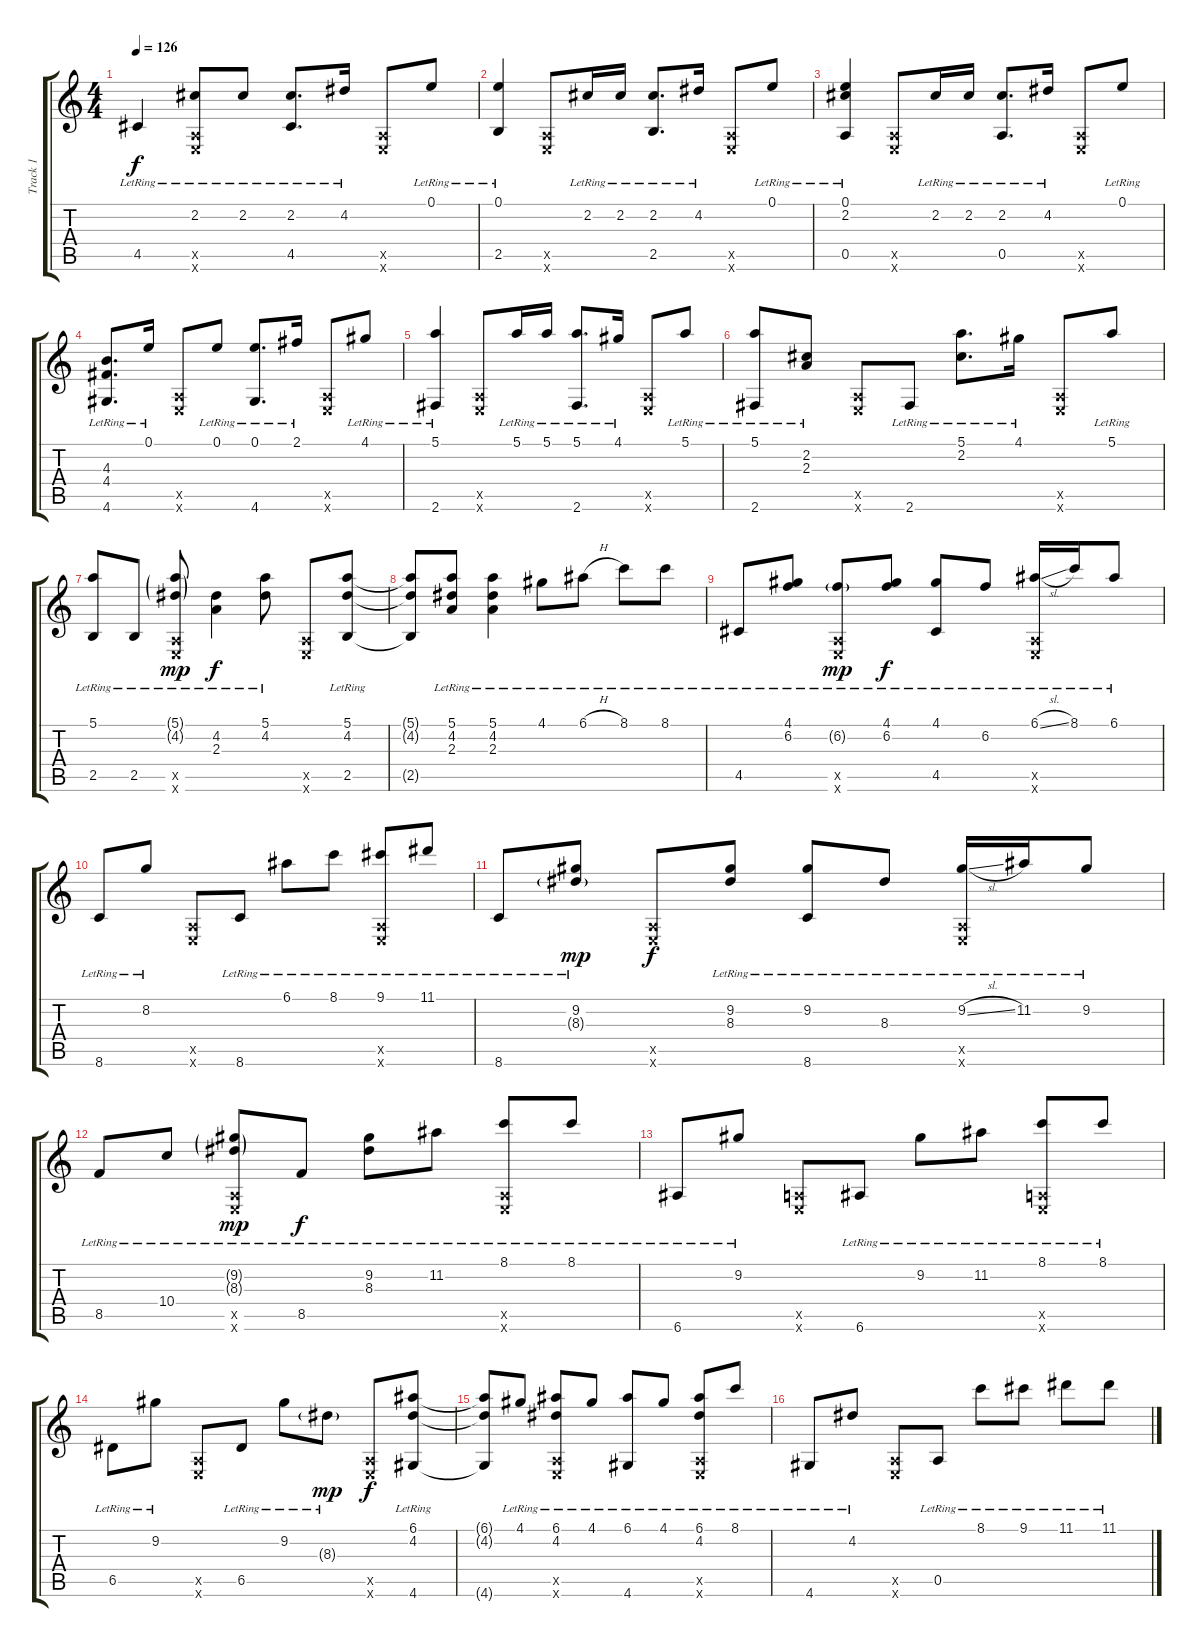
\track ("Track 1" "Track 1") {instrument acousticguitarsteel}
\staff {score tabs}
\tuning (E4 B3 G3 D3 A2 E2) {hide}
\ts (4 4)
\tempo 126
\clef g2
\ks c
4.5{lr}.4{dy f} (2.2{lr} 0.5{x} 0.6{x}).8 2.2{lr}.8 (2.2{lr} 4.5{lr}).8{d} 4.2{lr}.16 (0.5{x} 0.6{x}).8 0.1{lr}.8 |
(0.1{lr} 2.5{lr}).4 (0.5{x} 0.6{x}).8 2.2{lr}.16 2.2{lr}.16 (2.2{lr} 2.5{lr}).8{d} 4.2{lr}.16 (0.5{x} 0.6{x}).8 0.1{lr}.8 |
(0.1{lr} 2.2{lr} 0.5{lr}).4 (0.5{x} 0.6{x}).8 2.2{lr}.16 2.2{lr}.16 (2.2{lr} 0.5{lr}).8{d} 4.2{lr}.16 (0.5{x} 0.6{x}).8 0.1{lr}.8 |
(4.3{lr} 4.4{lr} 4.6{lr}).8{d} 0.1{lr}.16 (0.5{x} 0.6{x}).8 0.1{lr}.8 (0.1{lr} 4.6{lr}).8{d} 2.1{lr}.16 (0.5{x} 0.6{x}).8 4.1{lr}.8 |
(5.1{lr} 2.6{lr}).4 (0.5{x} 0.6{x}).8 5.1{lr}.16 5.1{lr}.16 (5.1{lr} 2.6{lr}).8{d} 4.1{lr}.16 (0.5{x} 0.6{x}).8 5.1{lr}.8 |
(5.1{lr} 2.6{lr}).8 (2.2{lr} 2.3{lr}).8 (0.5{x} 0.6{x}).8 2.6{lr}.8 (5.1{lr} 2.2{lr}).8{d} 4.1{lr}.16 (0.5{x} 0.6{x}).8 5.1{lr}.8 |
(5.1{lr} 2.5{lr}).8 2.5{lr}.8 (5.1{g lr} 4.2{g lr} 0.5{x} 0.6{x}).8{dy mp} (4.2{lr} 2.3{lr}).4{dy f} (5.1{lr} 4.2{lr}).8 (0.5{x} 0.6{x}).8 (5.1{lr} 4.2{lr} 2.5{lr}).8 |
(5.1{t} 4.2{t} 2.5{t}).8 (5.1{lr} 4.2{lr} 2.3{lr}).8 (5.1{lr} 4.2{lr} 2.3{lr}).4 4.1{lr}.8 6.1{h lr}.8 8.1{lr}.8 8.1{lr}.8 |
4.5{lr}.8 (4.1{lr} 6.2{lr}).8 (6.2{g lr} 0.5{x} 0.6{x}).8{dy mp} (4.1{lr} 6.2{lr}).8{dy f} (4.1{lr} 4.5{lr}).8 6.2{lr}.8 (6.1{sl lr} 0.5{x} 0.6{x}).16 8.1{lr}.16 6.1{lr}.8 |
8.6{lr}.8 8.2{lr}.8 (0.5{x} 0.6{x}).8 8.6{lr}.8 6.1{lr}.8 8.1{lr}.8 (9.1{lr} 0.5{x} 0.6{x}).8 11.1{lr}.8 |
8.6{lr}.8 (9.2{lr} 8.3{g lr}).8{dy mp} (0.5{x} 0.6{x}).8{dy f} (9.2{lr} 8.3{lr}).8 (9.2{lr} 8.6{lr}).8 8.3{lr}.8 (9.2{sl lr} 0.5{x} 0.6{x}).16 11.2{lr}.16 9.2{lr}.8 |
8.5{lr}.8 10.4{lr}.8 (9.2{g lr} 8.3{g lr} 0.5{x} 0.6{x}).8{dy mp} 8.5{lr}.8{dy f} (9.2{lr} 8.3{lr}).8 11.2{lr}.8 (8.1{lr} 0.5{x} 0.6{x}).8 8.1{lr}.8 |
6.6{lr}.8 9.2{lr}.8 (0.5{x} 0.6{x}).8 6.6{lr}.8 9.2{lr}.8 11.2{lr}.8 (8.1{lr} 0.5{x} 0.6{x}).8 8.1{lr}.8 |
6.5{lr}.8 9.2{lr}.8 (0.5{x} 0.6{x}).8 6.5{lr}.8 9.2{lr}.8 8.3{g lr}.8{dy mp} (0.5{x} 0.6{x}).8{dy f} (6.1{lr} 4.2{lr} 4.6{lr}).8 |
(6.1{t} 4.2{t} 4.6{t}).8 4.1{lr}.8 (6.1{lr} 4.2{lr} 0.5{x} 0.6{x}).8 4.1{lr}.8 (6.1{lr} 4.6{lr}).8 4.1{lr}.8 (6.1{lr} 4.2{lr} 0.5{x} 0.6{x}).8 8.1{lr}.8 |
4.6{lr}.8 4.2{lr}.8 (0.5{x} 0.6{x}).8 0.5{lr}.8 8.1{lr}.8 9.1{lr}.8 11.1{lr}.8 11.1{lr}.8
